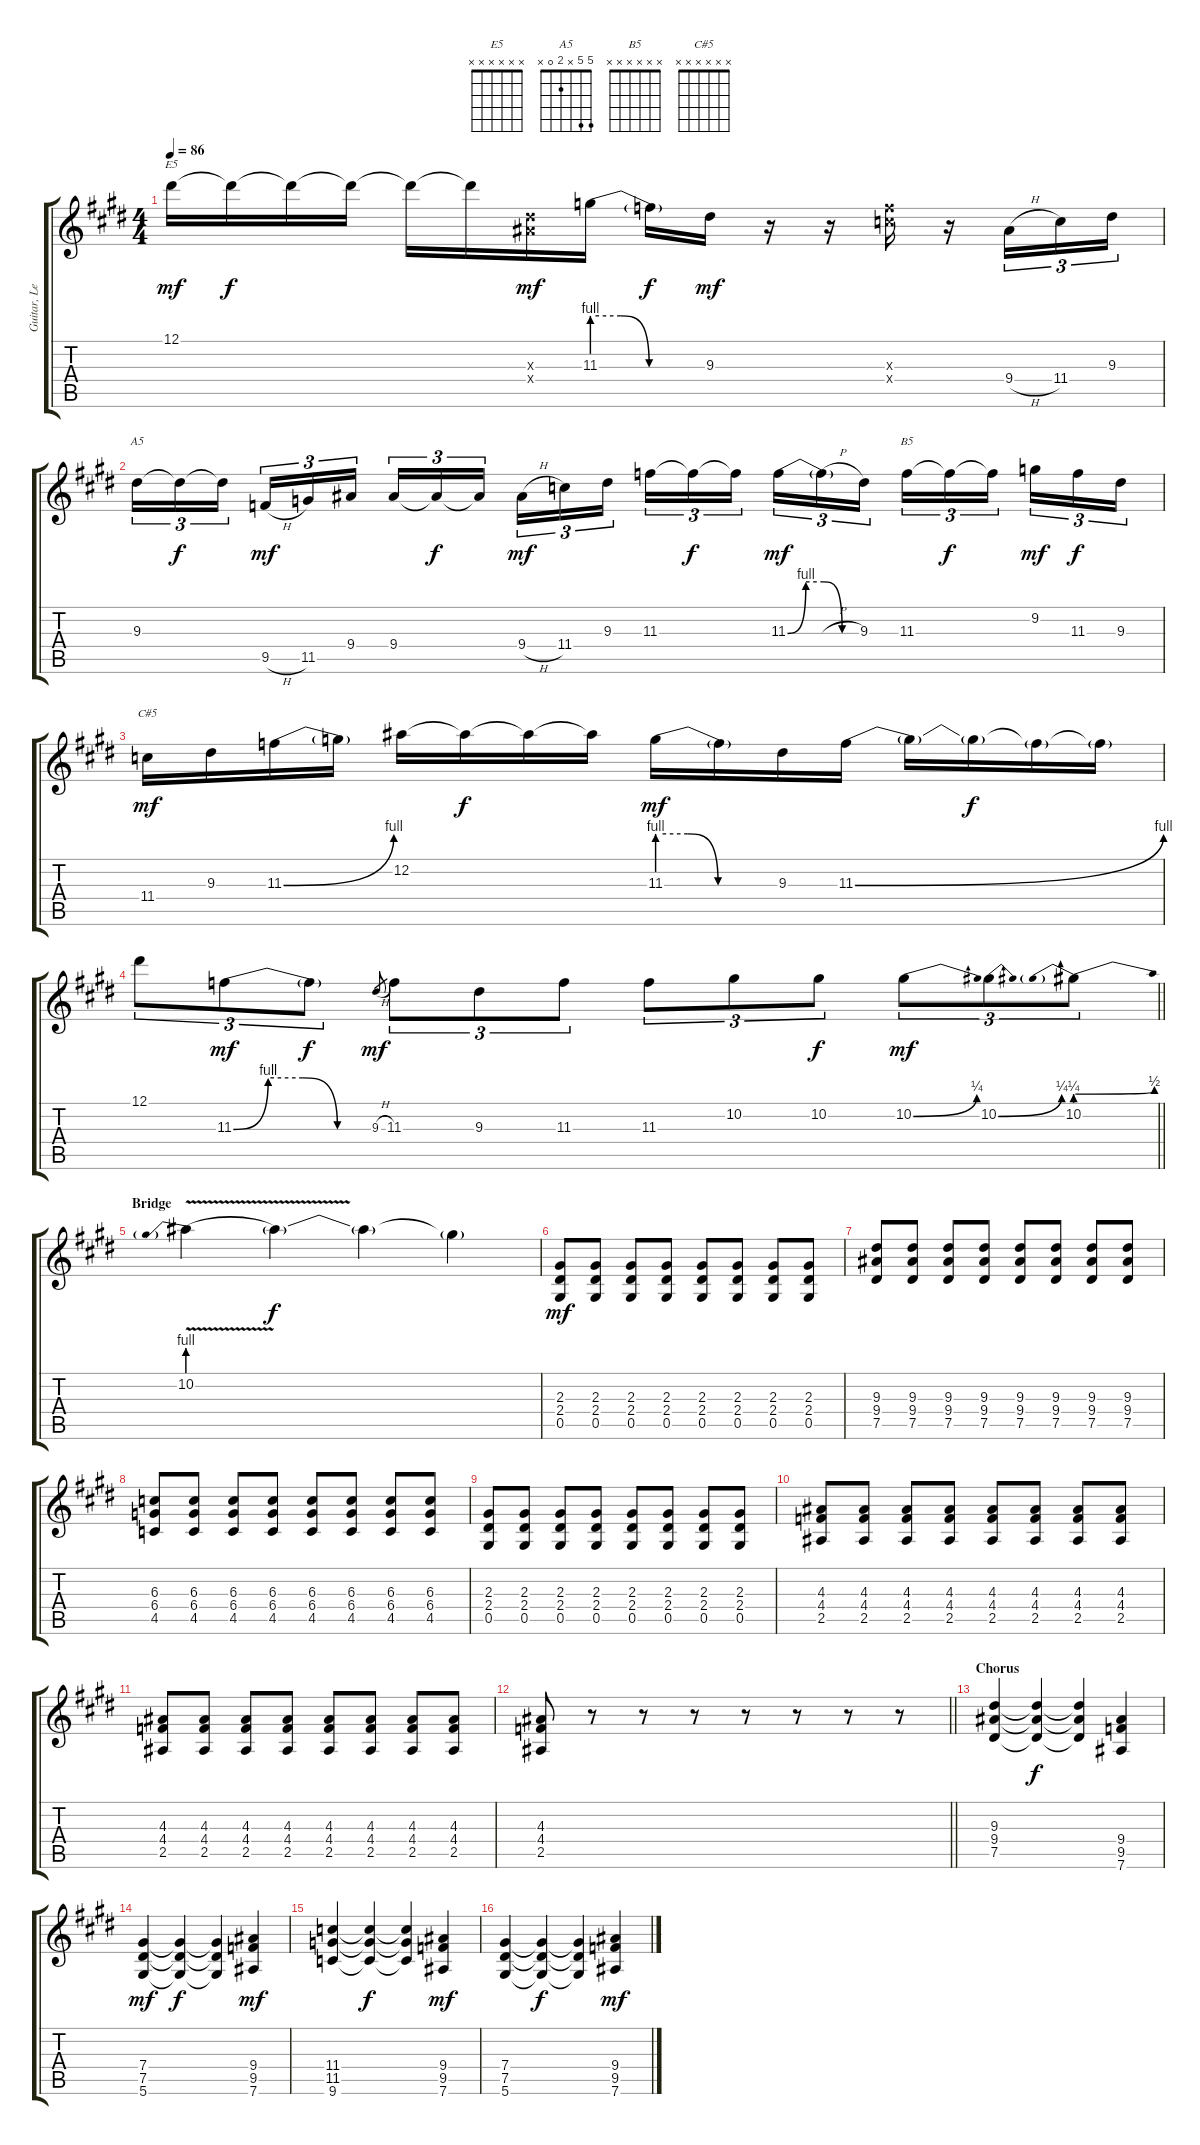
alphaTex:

\track ("Guitar, Lead" "Guitar, Le") {instrument overdrivenguitar}
\staff {score tabs}
\tuning (Eb4 Bb3 Gb3 Db3 Ab2 Eb2) {hide}
\chord ("E5" x x x x x x)
\chord ("A5" 5 5 x 2 0 x)
\chord ("B5" x x x x x x)
\chord ("C#5" x x x x x x)
\ts (4 4)
\tempo 86
\clef g2
\ks e
12.1.16{ch "E5" dy mf} 12.1{t}.16{dy f} 12.1{t}.16 12.1{t}.16 12.1{t}.16 12.1{t}.16 (9.3{x} 9.4{x}).16{dy mf} 11.3{be (custom 0 4 15 4 30 0 60 0)}.16 11.3{t}.16{dy f} 9.3.16{dy mf} r.16 r.16 (11.3{x} 11.4{x}).16 r.16 9.4{h}.16{tu (3 2)} 11.4.16{tu (3 2)} 9.3.16{tu (3 2)} |
9.3.16{tu (3 2) ch "A5"} 9.3{t}.16{tu (3 2) dy f} 9.3{t}.16{tu (3 2) beam splitsecondary} 9.5{h}.16{tu (3 2) dy mf} 11.5.16{tu (3 2)} 9.4.16{tu (3 2)} 9.4.16{tu (3 2)} 9.4{t}.16{tu (3 2) dy f} 9.4{t}.16{tu (3 2) beam splitsecondary} 9.4{h}.16{tu (3 2) dy mf} 11.4.16{tu (3 2)} 9.3.16{tu (3 2)} 11.3.16{tu (3 2)} 11.3{t}.16{tu (3 2) dy f} 11.3{t}.16{tu (3 2) beam splitsecondary} 11.3{be (custom 0 0 15 4 30 4 45 0 60 0)}.16{tu (3 2) dy mf} 11.3{h t}.16{tu (3 2)} 9.3.16{tu (3 2)} 11.3.16{tu (3 2) ch "B5"} 11.3{t}.16{tu (3 2) dy f} 11.3{t}.16{tu (3 2) beam splitsecondary} 9.2.16{tu (3 2) dy mf} 11.3.16{tu (3 2) dy f} 9.3.16{tu (3 2)} |
11.4.16{ch "C#5" dy mf} 9.3.16 11.3{be (bend 0 0 60 4)}.16 11.3{t}.16 12.2.16 12.2{t}.16{dy f} 12.2{t}.16 12.2{t}.16 11.3{be (custom 0 4 15 4 30 0 60 0)}.16{dy mf} 11.3{t}.16 9.3.16 11.3{be (bend 0 0 60 4)}.16 11.3{t}.16 11.3{t}.16{dy f} 11.3{t}.16 11.3{t}.16 |
\barLineRight lightlight
12.1.8{tu (3 2)} 11.3{be (custom 0 0 15 4 30 4 45 0 60 0)}.8{tu (3 2) dy mf} 11.3{t}.8{tu (3 2) dy f} 9.3{h}.8{gr dy mf} 11.3.8{tu (3 2)} 9.3.8{tu (3 2)} 11.3.8{tu (3 2)} 11.3.8{tu (3 2)} 10.2.8{tu (3 2)} 10.2.8{tu (3 2) dy f} 10.2{be (bend 0 0 60 1)}.8{tu (3 2) dy mf} 10.2{be (bend 0 0 60 1)}.8{tu (3 2)} 10.2{be (prebendbend 0 1 60 2)}.8{tu (3 2)} |
\section ("" "Bridge")
10.2{be (prebend 0 4 60 4) v}.4 10.2{t}.4{dy f} 10.2{t}.4 10.2{t}.4 |
(2.3 2.4 0.5).8{dy mf} (2.3 2.4 0.5).8 (2.3 2.4 0.5).8 (2.3 2.4 0.5).8 (2.3 2.4 0.5).8 (2.3 2.4 0.5).8 (2.3 2.4 0.5).8 (2.3 2.4 0.5).8 |
(9.3 9.4 7.5).8 (9.3 9.4 7.5).8 (9.3 9.4 7.5).8 (9.3 9.4 7.5).8 (9.3 9.4 7.5).8 (9.3 9.4 7.5).8 (9.3 9.4 7.5).8 (9.3 9.4 7.5).8 |
(6.3 6.4 4.5).8 (6.3 6.4 4.5).8 (6.3 6.4 4.5).8 (6.3 6.4 4.5).8 (6.3 6.4 4.5).8 (6.3 6.4 4.5).8 (6.3 6.4 4.5).8 (6.3 6.4 4.5).8 |
(2.3 2.4 0.5).8 (2.3 2.4 0.5).8 (2.3 2.4 0.5).8 (2.3 2.4 0.5).8 (2.3 2.4 0.5).8 (2.3 2.4 0.5).8 (2.3 2.4 0.5).8 (2.3 2.4 0.5).8 |
(4.3 4.4 2.5).8 (4.3 4.4 2.5).8 (4.3 4.4 2.5).8 (4.3 4.4 2.5).8 (4.3 4.4 2.5).8 (4.3 4.4 2.5).8 (4.3 4.4 2.5).8 (4.3 4.4 2.5).8 |
(4.3 4.4 2.5).8 (4.3 4.4 2.5).8 (4.3 4.4 2.5).8 (4.3 4.4 2.5).8 (4.3 4.4 2.5).8 (4.3 4.4 2.5).8 (4.3 4.4 2.5).8 (4.3 4.4 2.5).8 |
\barLineRight lightlight
(4.3 4.4 2.5).8 r.8 r.8 r.8 r.8 r.8 r.8 r.8 |
\section ("" "Chorus")
(9.3 9.4 7.5).4 (9.3{t} 9.4{t} 7.5{t}).4{dy f} (9.3{t} 9.4{t} 7.5{t}).4 (9.4 9.5 7.6).4 |
(7.4 7.5 5.6).4{dy mf} (7.4{t} 7.5{t} 5.6{t}).4{dy f} (7.4{t} 7.5{t} 5.6{t}).4 (9.4 9.5 7.6).4{dy mf} |
(11.4 11.5 9.6).4 (11.4{t} 11.5{t} 9.6{t}).4{dy f} (11.4{t} 11.5{t} 9.6{t}).4 (9.4 9.5 7.6).4{dy mf} |
(7.4 7.5 5.6).4 (7.4{t} 7.5{t} 5.6{t}).4{dy f} (7.4{t} 7.5{t} 5.6{t}).4 (9.4 9.5 7.6).4{dy mf}
